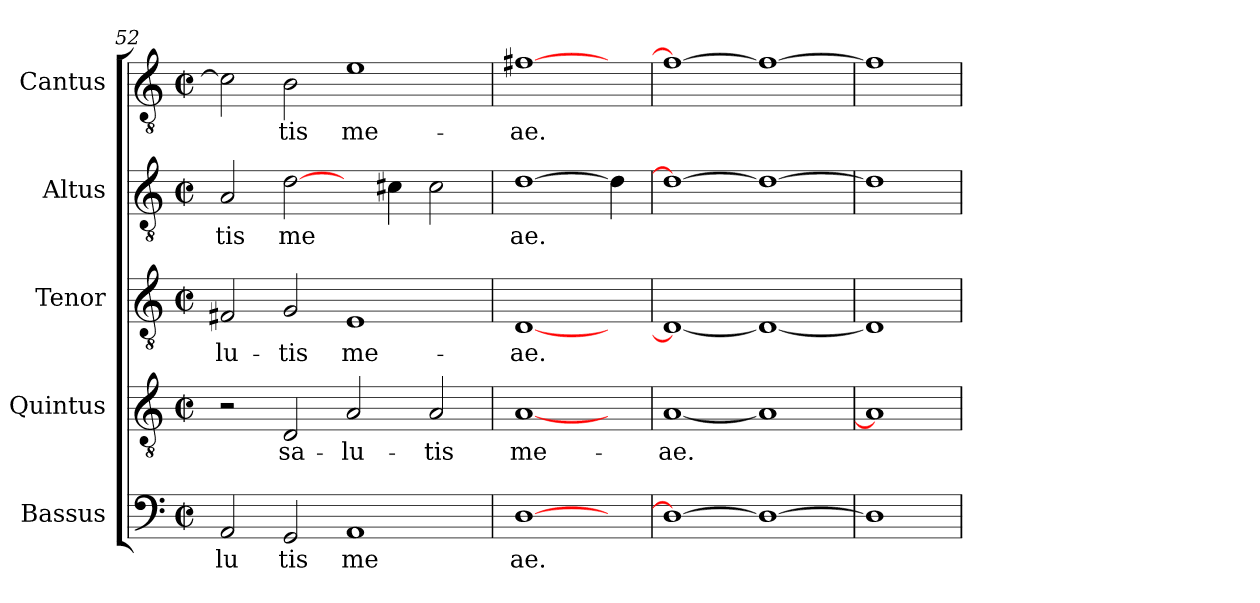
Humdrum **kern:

**kern	**text	**kern	**text	**kern	**text	**kern	**text	**kern	**text
*part5	*part5	*part4	*part4	*part3	*part3	*part2	*part2	*part1	*part1
*staff5	*staff5	*staff4	*staff4	*staff3	*staff3	*staff2	*staff2	*staff1	*staff1
*I"Bassus	*	*I"Quintus	*	*I"Tenor	*	*I"Altus	*	*I"Cantus	*
*clefF4	*	*clefGv2	*	*clefGv2	*	*clefGv2	*	*clefGv2	*
*M2/2	*	*M2/2	*	*M2/2	*	*M2/2	*	*M2/2	*
*met(c|)	*	*met(c|)	*	*met(c|)	*	*met(c|)	*	*met(c|)	*
=52	=52	=52	=52	=52	=52	=52	=52	=52	=52
!	!LO:LY:b:cj	!	!	!	!LO:LY:b:cj	!	!LO:LY:b:cj	!	!
2AA/	lu	2r	.	2F#X/	-lu-	2A/	tis	2c\]	.
!	!LO:LY:b:cj	!	!LO:LY:b:cj	!	!LO:LY:b:cj	!	!LO:LY:b	!	!LO:LY:b:cj
2GG/	tis	2D/	sa-	2G/	-tis	[2d\	me	2B\	-tis
!	!LO:LY:b:cj	!	!LO:LY:b:cj	!	!LO:LY:b:cj	!	!	!	!LO:LY:b:cj
1AA	me	2A/	-lu-	1E	me-	4ryy	.	1e	me-
.	.	.	.	.	.	4c#\	.	.	.
!	!	!	!LO:LY:b:cj	!	!	!	!	!	!
.	.	2A/	-tis	.	.	2c#\	.	.	.
=53	=53	=53	=53	=53	=53	=53	=53	=53	=53
!	!LO:LY:b:cj	!	!LO:LY:b:cj	!	!LO:LY:b:cj	!	!LO:LY:b:cj	!	!LO:LY:b:cj
[>1D	ae.	[1A	me-	[<1D	-ae.	[>1d	ae.	[>1f#X	-ae.
4ryy	.	4ryy	.	4ryy	.	4d\]	.	4ryy	.
=54	=54	=54	=54	=54	=54	=54	=54	=54	=54
!	!	!	!LO:LY:b:cj	!	!	!	!	!	!
1D_	.	[1A	-ae.	1D_	.	1d_	.	1f#_	.
1D_	.	1A]	.	1D_	.	1d_	.	1f#_	.
=55	=55!	=55	=55!	=55	=55!	=55	=55!	=55!	=55!
1D]	.	1A]	.	1D]	.	1d]	.	1f#]	.
=	=	=	=	=	=	=	=	=	=
*-	*-	*-	*-	*-	*-	*-	*-	*-	*-
